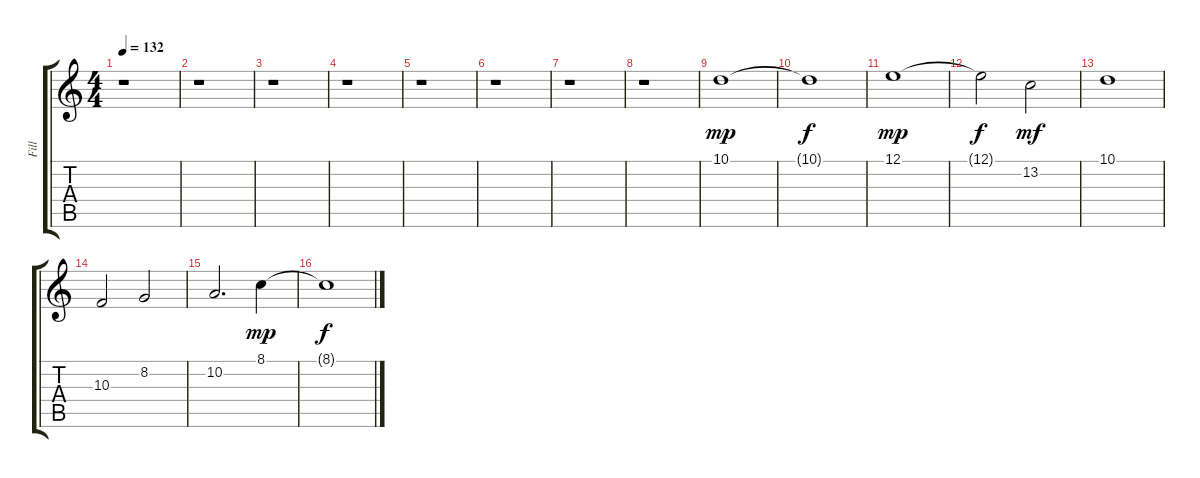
\track ("Fill" "Fill") {instrument clarinet}
\staff {score tabs}
\tuning (E4 B3 G3 D3 A2 E2) {hide}
\ts (4 4)
\tempo 132
\clef g2
\ks c
r.1{dy mf} |
r.1 |
r.1 |
r.1 |
r.1 |
r.1 |
r.1 |
r.1 |
10.1.1{dy mp} |
10.1{t}.1{dy f} |
12.1.1{dy mp} |
12.1{t}.2{dy f} 13.2.2{dy mf} |
10.1.1 |
10.3.2 8.2.2 |
10.2.2{d} 8.1.4{dy mp} |
8.1{t}.1{dy f}
